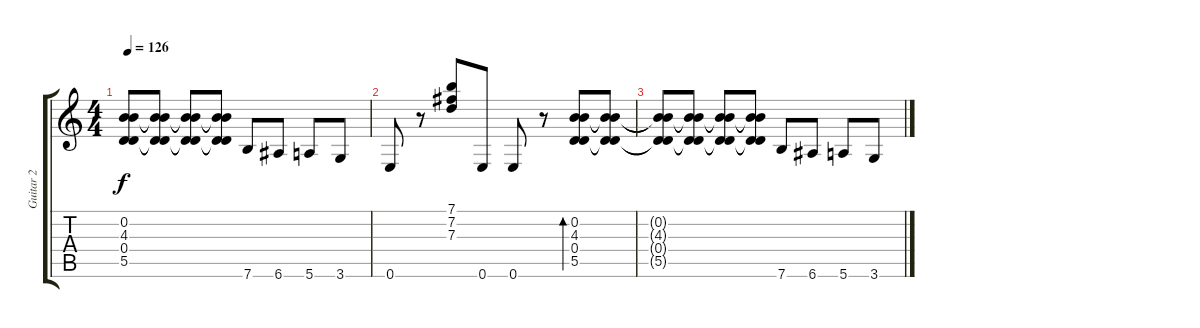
\track ("Guitar 2" "Guitar 2") {instrument overdrivenguitar}
\staff {score tabs}
\tuning (E4 B3 G3 D3 A2 E2) {hide}
\ts (4 4)
\tempo 126
\clef g2
\ks c
(0.2{t} 4.3{t} 0.4{t} 5.5{t}).8{dy f} (0.2{t} 4.3{t} 0.4{t} 5.5{t}).8 (0.2{t} 4.3{t} 0.4{t} 5.5{t}).8 (0.2{t} 4.3{t} 0.4{t} 5.5{t}).8 7.6.8 6.6.8 5.6.8 3.6.8 |
0.6.8{volume 0} r.8 (7.1 7.2 7.3).8 0.6.8 0.6.8 r.8 (0.2 4.3 0.4 5.5).8{bd 30} (0.2{t} 4.3{t} 0.4{t} 5.5{t}).8 |
(0.2{t} 4.3{t} 0.4{t} 5.5{t}).8 (0.2{t} 4.3{t} 0.4{t} 5.5{t}).8 (0.2{t} 4.3{t} 0.4{t} 5.5{t}).8 (0.2{t} 4.3{t} 0.4{t} 5.5{t}).8 7.6.8 6.6.8 5.6.8 3.6.8
